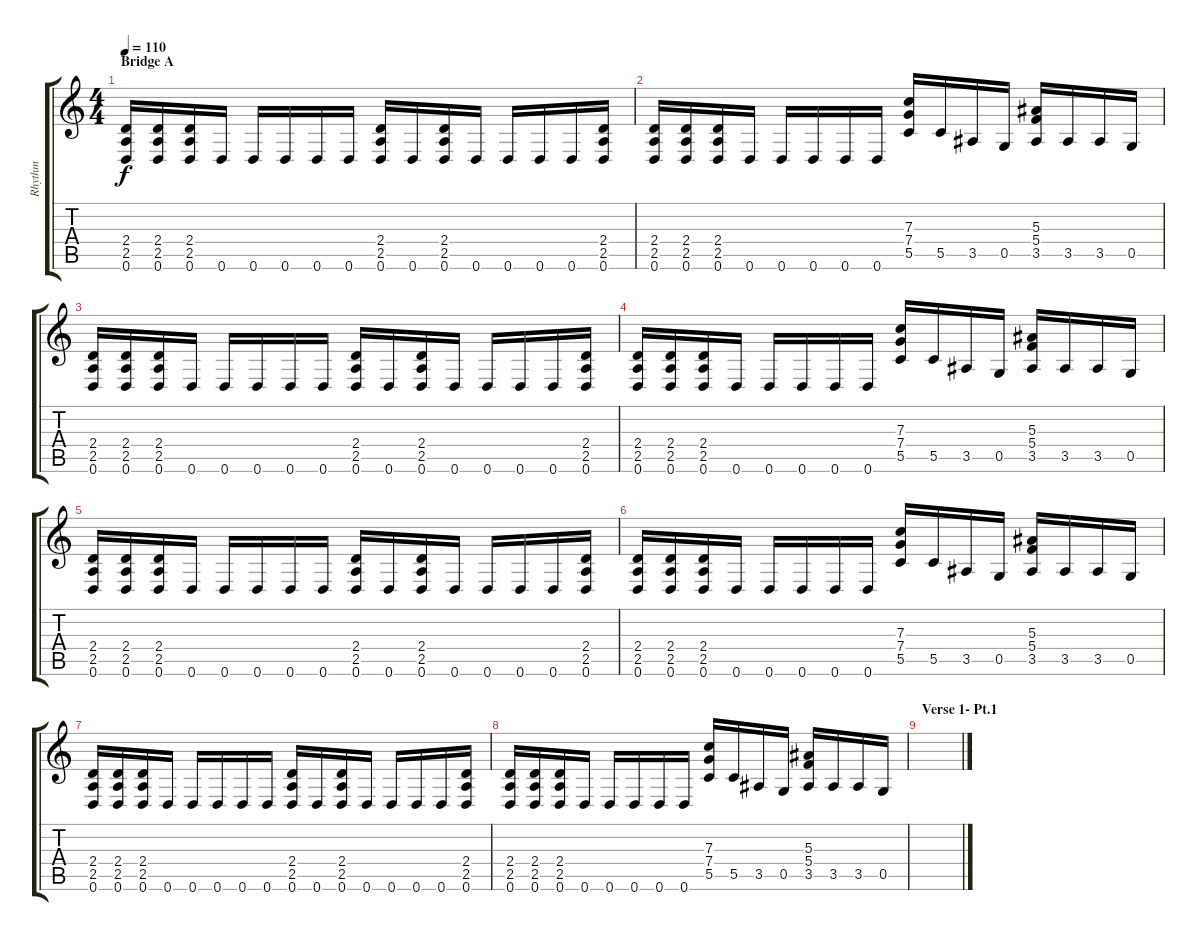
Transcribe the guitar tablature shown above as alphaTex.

\track ("Rhythm" "Rhythm") {instrument distortionguitar}
\staff {score tabs}
\tuning (D4 A3 F3 C3 G2 D2) {hide}
\ts (4 4)
\section ("" "Bridge A")
\tempo 110
\clef g2
\ks c
(2.4 2.5 0.6).16{dy f} (2.4 2.5 0.6).16 (2.4 2.5 0.6).16 0.6.16 0.6.16 0.6.16 0.6.16 0.6.16 (2.4 2.5 0.6).16 0.6.16 (2.4 2.5 0.6).16 0.6.16 0.6.16 0.6.16 0.6.16 (2.4 2.5 0.6).16 |
(2.4 2.5 0.6).16 (2.4 2.5 0.6).16 (2.4 2.5 0.6).16 0.6.16 0.6.16 0.6.16 0.6.16 0.6.16 (7.3 7.4 5.5).16 5.5.16 3.5.16 0.5.16 (5.3 5.4 3.5).16 3.5.16 3.5.16 0.5.16 |
(2.4 2.5 0.6).16 (2.4 2.5 0.6).16 (2.4 2.5 0.6).16 0.6.16 0.6.16 0.6.16 0.6.16 0.6.16 (2.4 2.5 0.6).16 0.6.16 (2.4 2.5 0.6).16 0.6.16 0.6.16 0.6.16 0.6.16 (2.4 2.5 0.6).16 |
(2.4 2.5 0.6).16 (2.4 2.5 0.6).16 (2.4 2.5 0.6).16 0.6.16 0.6.16 0.6.16 0.6.16 0.6.16 (7.3 7.4 5.5).16 5.5.16 3.5.16 0.5.16 (5.3 5.4 3.5).16 3.5.16 3.5.16 0.5.16 |
(2.4 2.5 0.6).16 (2.4 2.5 0.6).16 (2.4 2.5 0.6).16 0.6.16 0.6.16 0.6.16 0.6.16 0.6.16 (2.4 2.5 0.6).16 0.6.16 (2.4 2.5 0.6).16 0.6.16 0.6.16 0.6.16 0.6.16 (2.4 2.5 0.6).16 |
(2.4 2.5 0.6).16 (2.4 2.5 0.6).16 (2.4 2.5 0.6).16 0.6.16 0.6.16 0.6.16 0.6.16 0.6.16 (7.3 7.4 5.5).16 5.5.16 3.5.16 0.5.16 (5.3 5.4 3.5).16 3.5.16 3.5.16 0.5.16 |
(2.4 2.5 0.6).16 (2.4 2.5 0.6).16 (2.4 2.5 0.6).16 0.6.16 0.6.16 0.6.16 0.6.16 0.6.16 (2.4 2.5 0.6).16 0.6.16 (2.4 2.5 0.6).16 0.6.16 0.6.16 0.6.16 0.6.16 (2.4 2.5 0.6).16 |
(2.4 2.5 0.6).16 (2.4 2.5 0.6).16 (2.4 2.5 0.6).16 0.6.16 0.6.16 0.6.16 0.6.16 0.6.16 (7.3 7.4 5.5).16 5.5.16 3.5.16 0.5.16 (5.3 5.4 3.5).16 3.5.16 3.5.16 0.5.16 |
\section ("" "Verse 1- Pt.1")
